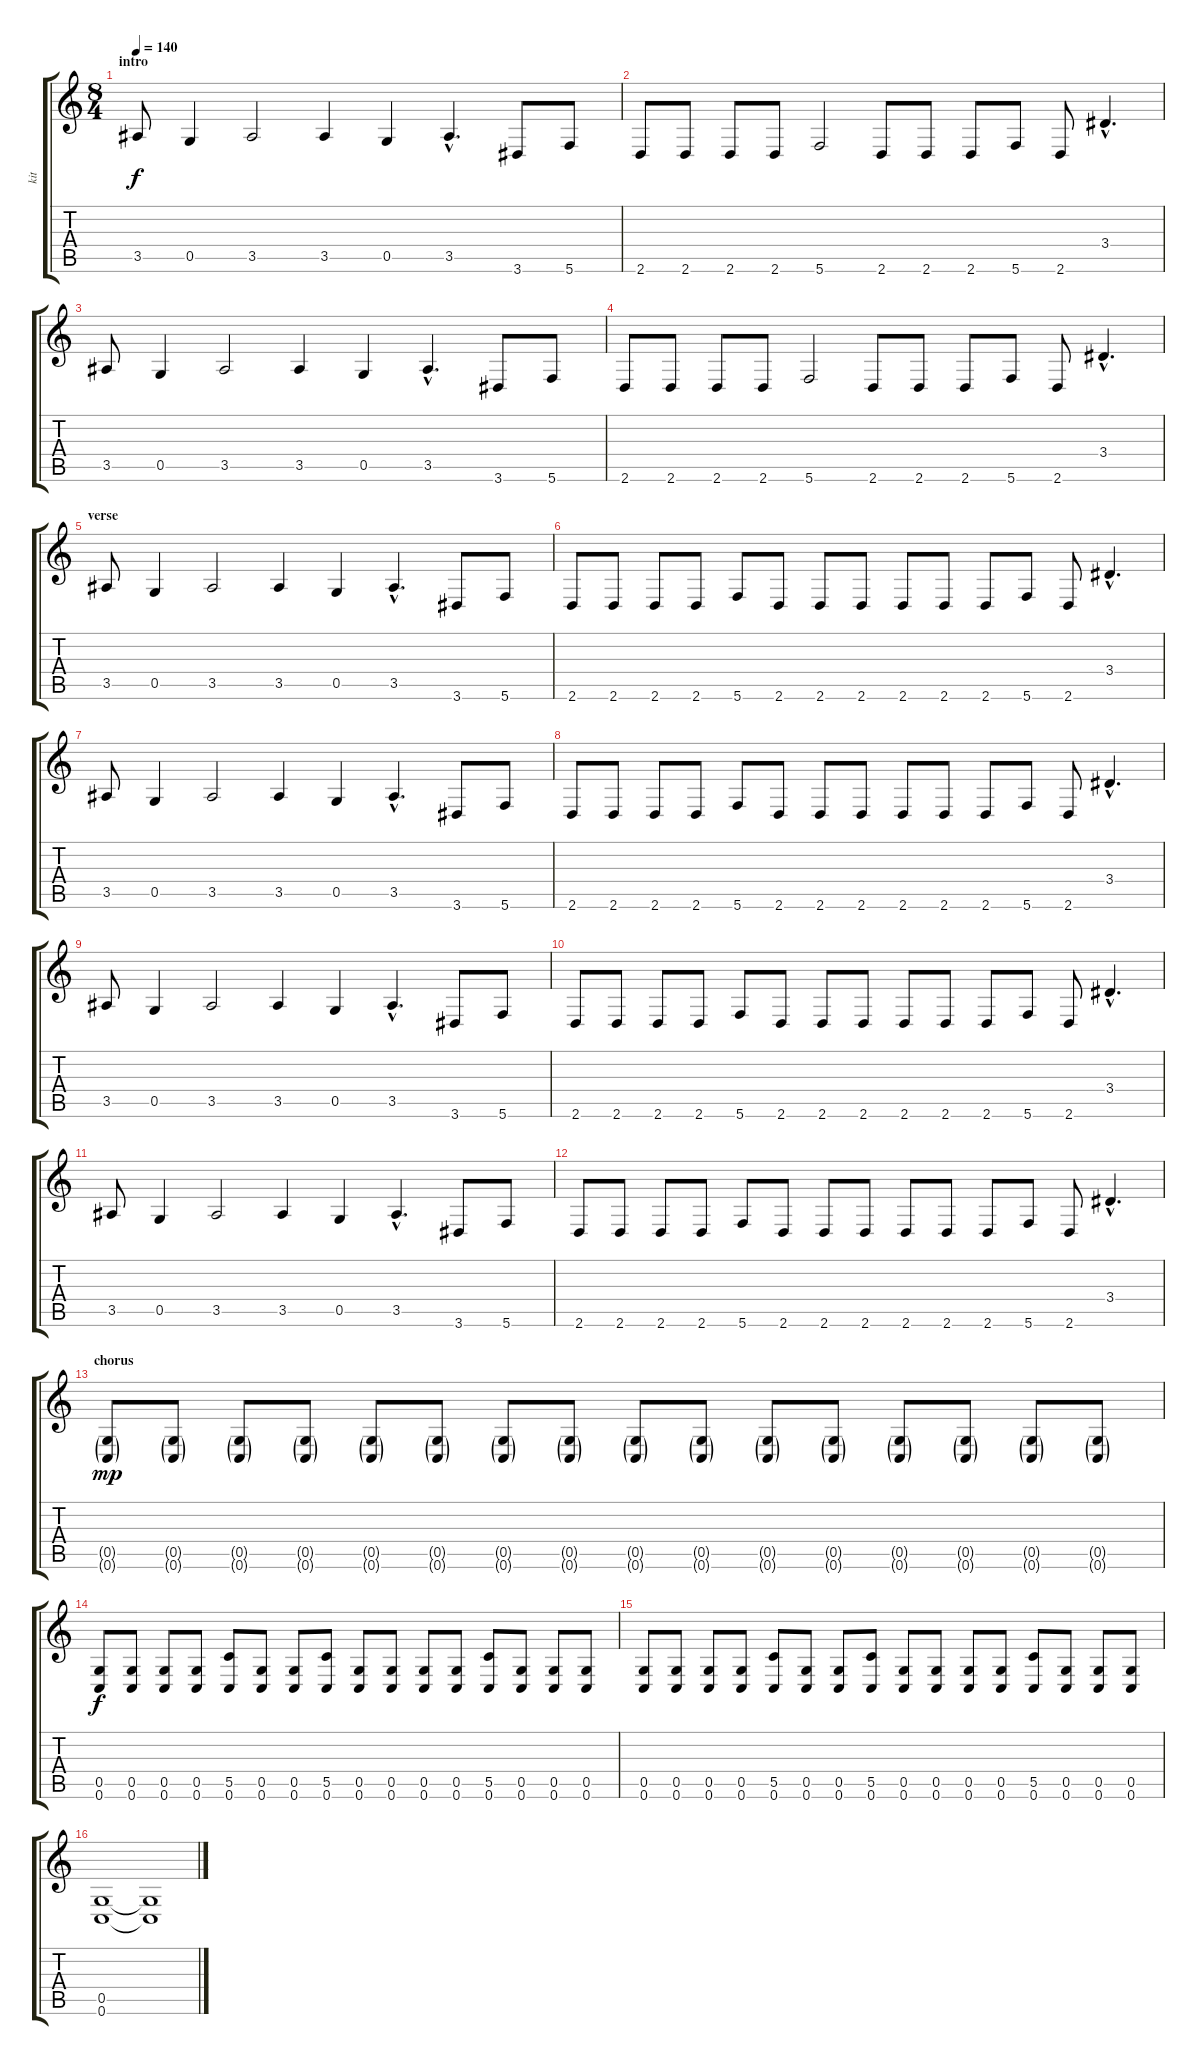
\track ("kit" "kit") {instrument electricguitarjazz}
\staff {score tabs}
\tuning (D4 A3 F3 C3 G2 C2) {hide}
\ts (8 4)
\section ("" "intro")
\tempo 140
\clef g2
\ks c
3.5.8{dy f instrument electricguitarjazz} 0.5.4 3.5.2 3.5.4 0.5.4 3.5{hac}.4{d} 3.6.8 5.6.8 |
2.6.8 2.6.8 2.6.8 2.6.8 5.6.2 2.6.8 2.6.8 2.6.8 5.6.8 2.6.8 3.4{hac}.4{d} |
3.5.8 0.5.4 3.5.2 3.5.4 0.5.4 3.5{hac}.4{d} 3.6.8 5.6.8 |
2.6.8 2.6.8 2.6.8 2.6.8 5.6.2 2.6.8 2.6.8 2.6.8 5.6.8 2.6.8 3.4{hac}.4{d} |
\section ("" "verse")
3.5.8 0.5.4 3.5.2 3.5.4 0.5.4 3.5{hac}.4{d} 3.6.8 5.6.8 |
2.6.8 2.6.8 2.6.8 2.6.8 5.6.8 2.6.8 2.6.8 2.6.8 2.6.8 2.6.8 2.6.8 5.6.8 2.6.8 3.4{hac}.4{d} |
3.5.8 0.5.4 3.5.2 3.5.4 0.5.4 3.5{hac}.4{d} 3.6.8 5.6.8 |
2.6.8 2.6.8 2.6.8 2.6.8 5.6.8 2.6.8 2.6.8 2.6.8 2.6.8 2.6.8 2.6.8 5.6.8 2.6.8 3.4{hac}.4{d} |
3.5.8 0.5.4 3.5.2 3.5.4 0.5.4 3.5{hac}.4{d} 3.6.8 5.6.8 |
2.6.8 2.6.8 2.6.8 2.6.8 5.6.8 2.6.8 2.6.8 2.6.8 2.6.8 2.6.8 2.6.8 5.6.8 2.6.8 3.4{hac}.4{d} |
3.5.8 0.5.4 3.5.2 3.5.4 0.5.4 3.5{hac}.4{d} 3.6.8 5.6.8 |
2.6.8 2.6.8 2.6.8 2.6.8 5.6.8 2.6.8 2.6.8 2.6.8 2.6.8 2.6.8 2.6.8 5.6.8 2.6.8 3.4{hac}.4{d} |
\section ("" "chorus")
(0.5{g} 0.6{g}).8{dy mp instrument overdrivenguitar} (0.5{g} 0.6{g}).8 (0.5{g} 0.6{g}).8 (0.5{g} 0.6{g}).8 (0.5{g} 0.6{g}).8 (0.5{g} 0.6{g}).8 (0.5{g} 0.6{g}).8 (0.5{g} 0.6{g}).8 (0.5{g} 0.6{g}).8 (0.5{g} 0.6{g}).8 (0.5{g} 0.6{g}).8 (0.5{g} 0.6{g}).8 (0.5{g} 0.6{g}).8 (0.5{g} 0.6{g}).8 (0.5{g} 0.6{g}).8 (0.5{g} 0.6{g}).8 |
(0.5 0.6).8{dy f volume 14} (0.5 0.6).8 (0.5 0.6).8 (0.5 0.6).8 (5.5 0.6).8 (0.5 0.6).8 (0.5 0.6).8 (5.5 0.6).8 (0.5 0.6).8 (0.5 0.6).8 (0.5 0.6).8 (0.5 0.6).8 (5.5 0.6).8 (0.5 0.6).8 (0.5 0.6).8 (0.5 0.6).8 |
(0.5 0.6).8 (0.5 0.6).8 (0.5 0.6).8 (0.5 0.6).8 (5.5 0.6).8 (0.5 0.6).8 (0.5 0.6).8 (5.5 0.6).8 (0.5 0.6).8 (0.5 0.6).8 (0.5 0.6).8 (0.5 0.6).8 (5.5 0.6).8 (0.5 0.6).8 (0.5 0.6).8 (0.5 0.6).8 |
(0.5 0.6).1 (0.5{t} 0.6{t}).1
